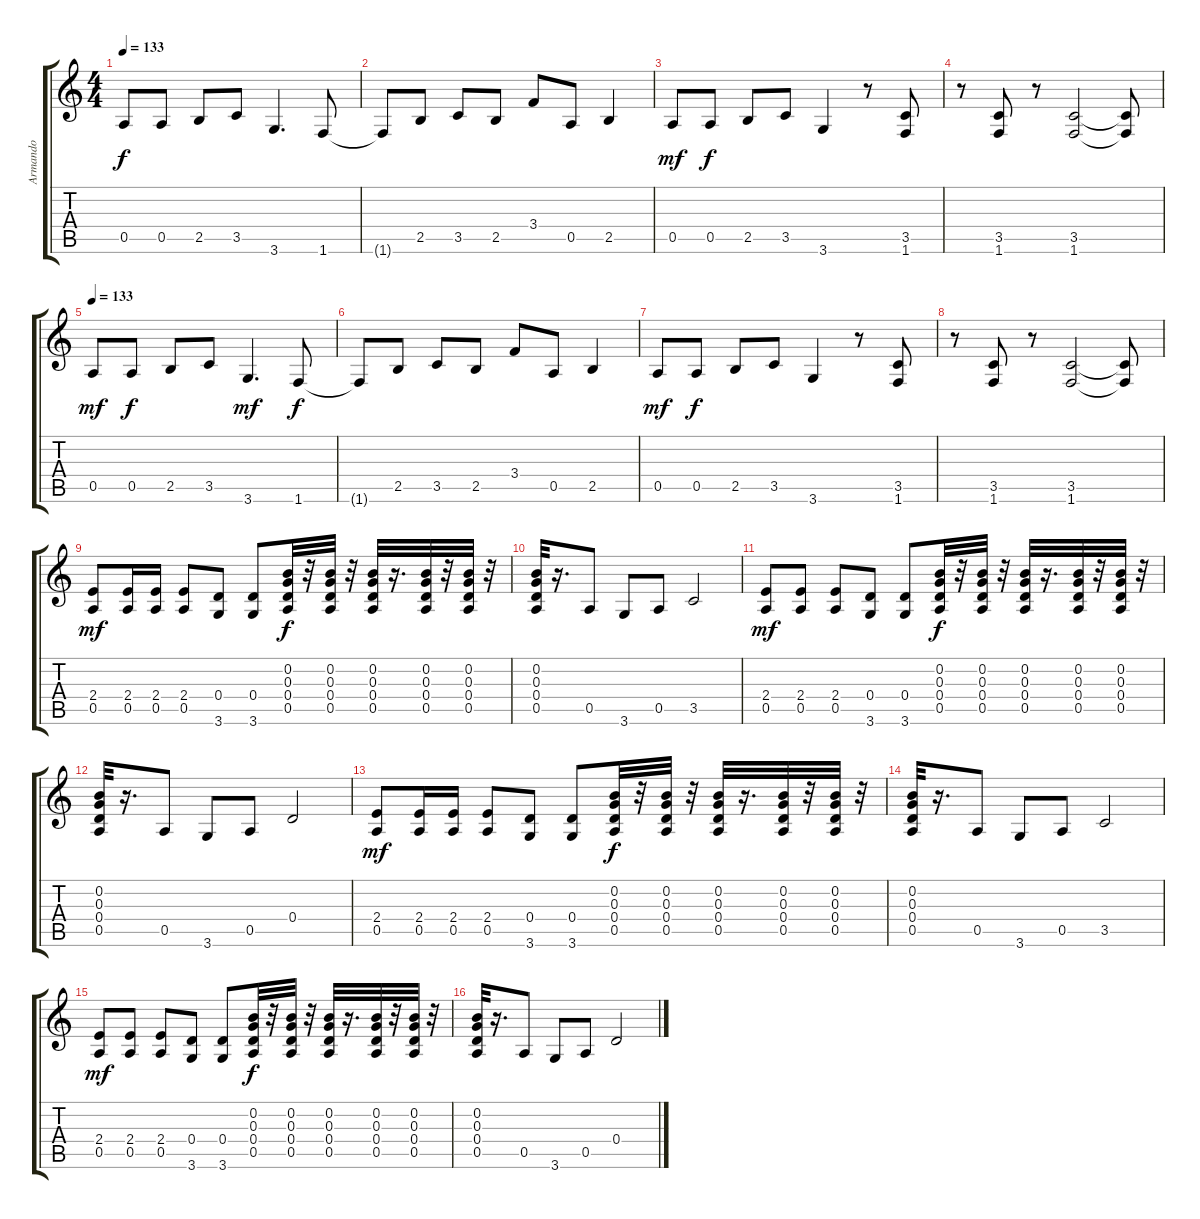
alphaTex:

\track ("Armando" "Armando") {instrument distortionguitar}
\staff {score tabs}
\tuning (E4 B3 G3 D3 A2 E2) {hide}
\ts (4 4)
\tempo 133
\clef g2
\ks c
0.5.8{dy f volume 13} 0.5.8 2.5.8 3.5.8 3.6.4{d} 1.6.8 |
1.6{t}.8 2.5.8 3.5.8 2.5.8 3.4.8 0.5.8 2.5.4 |
0.5.8{dy mf} 0.5.8{dy f} 2.5.8 3.5.8 3.6.4 r.8 (3.5 1.6).8 |
r.8 (3.5 1.6).8 r.8 (3.5 1.6).2 (3.5{t} 1.6{t}).8 |
\tempo 133
0.5.8{dy mf volume 13} 0.5.8{dy f} 2.5.8 3.5.8 3.6.4{d dy mf} 1.6.8{dy f} |
1.6{t}.8 2.5.8 3.5.8 2.5.8 3.4.8 0.5.8 2.5.4 |
0.5.8{dy mf} 0.5.8{dy f} 2.5.8 3.5.8 3.6.4 r.8 (3.5 1.6).8 |
r.8 (3.5 1.6).8 r.8 (3.5 1.6).2 (3.5{t} 1.6{t}).8 |
(2.4 0.5).8{dy mf} (2.4 0.5).16 (2.4 0.5).16 (2.4 0.5).8 (0.4 3.6).8 (0.4 3.6).8 (0.2 0.3 0.4 0.5).32{dy f} r.32 (0.2 0.3 0.4 0.5).32 r.32 (0.2 0.3 0.4 0.5).32 r.16{d} (0.2 0.3 0.4 0.5).32 r.32 (0.2 0.3 0.4 0.5).32 r.32 |
(0.2 0.3 0.4 0.5).32 r.16{d} 0.5.8 3.6.8 0.5.8 3.5.2 |
(2.4 0.5).8{dy mf} (2.4 0.5).8 (2.4 0.5).8 (0.4 3.6).8 (0.4 3.6).8 (0.2 0.3 0.4 0.5).32{dy f} r.32 (0.2 0.3 0.4 0.5).32 r.32 (0.2 0.3 0.4 0.5).32 r.16{d} (0.2 0.3 0.4 0.5).32 r.32 (0.2 0.3 0.4 0.5).32 r.32 |
(0.2 0.3 0.4 0.5).32 r.16{d} 0.5.8 3.6.8 0.5.8 0.4.2 |
(2.4 0.5).8{dy mf} (2.4 0.5).16 (2.4 0.5).16 (2.4 0.5).8 (0.4 3.6).8 (0.4 3.6).8 (0.2 0.3 0.4 0.5).32{dy f} r.32 (0.2 0.3 0.4 0.5).32 r.32 (0.2 0.3 0.4 0.5).32 r.16{d} (0.2 0.3 0.4 0.5).32 r.32 (0.2 0.3 0.4 0.5).32 r.32 |
(0.2 0.3 0.4 0.5).32 r.16{d} 0.5.8 3.6.8 0.5.8 3.5.2 |
(2.4 0.5).8{dy mf} (2.4 0.5).8 (2.4 0.5).8 (0.4 3.6).8 (0.4 3.6).8 (0.2 0.3 0.4 0.5).32{dy f} r.32 (0.2 0.3 0.4 0.5).32 r.32 (0.2 0.3 0.4 0.5).32 r.16{d} (0.2 0.3 0.4 0.5).32 r.32 (0.2 0.3 0.4 0.5).32 r.32 |
(0.2 0.3 0.4 0.5).32 r.16{d} 0.5.8 3.6.8 0.5.8 0.4.2
